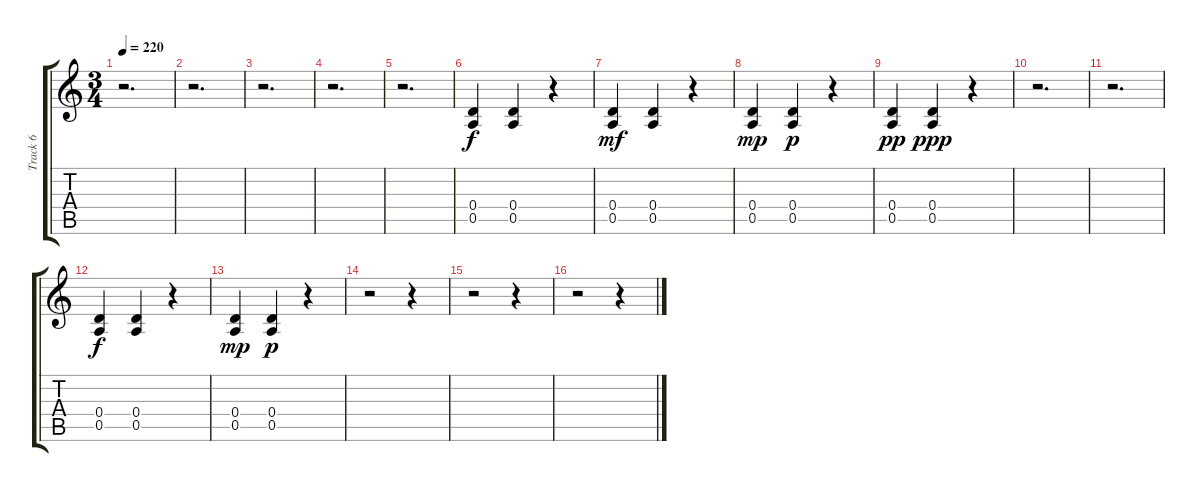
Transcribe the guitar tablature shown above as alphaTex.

\track ("Track 6" "Track 6") {instrument distortionguitar}
\staff {score tabs}
\tuning (E4 B3 G3 D3 A2 E2) {hide}
\ts (3 4)
\tempo 220
\clef g2
\ks c
r.2{d dy f instrument distortionguitar} |
r.2{d} |
r.2{d} |
r.2{d} |
r.2{d} |
(0.4 0.5).4 (0.4 0.5).4 r.4 |
(0.4 0.5).4{dy mf} (0.4 0.5).4 r.4 |
(0.4 0.5).4{dy mp} (0.4 0.5).4{dy p} r.4 |
(0.4 0.5).4{dy pp} (0.4 0.5).4{dy ppp} r.4 |
r.2{d} |
r.2{d} |
(0.4 0.5).4{dy f} (0.4 0.5).4 r.4 |
(0.4 0.5).4{dy mp} (0.4 0.5).4{dy p} r.4 |
r.2 r.4 |
r.2 r.4 |
r.2 r.4
